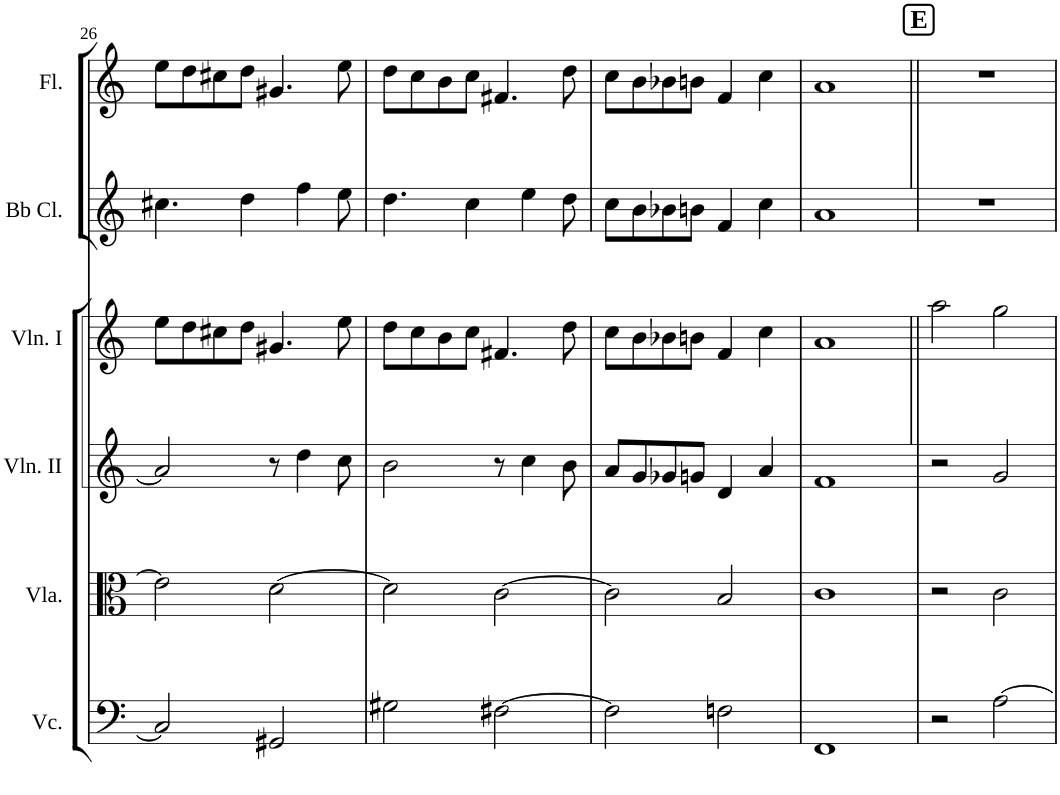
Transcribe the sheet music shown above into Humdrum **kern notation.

**kern	**kern	**kern	**kern	**kern	**kern
*part6	*part5	*part4	*part3	*part2	*part1
*staff6	*staff5	*staff4	*staff3	*staff2	*staff1
*I"Cello	*I"Viola	*I"Violin II	*I"Violin I	*I"Clarinet in Bb	*I"Flute
*	*I'Vla.	*I'Vln. II	*I'Vln. I	*	*I'Fl.
!!LO:PB:g=z
*clefF4	*clefC3	*clefG2	*clefG2	*clefG2	*clefG2
*	*	*	*	*ITrd1c2	*
*k[]	*k[]	*k[]	*k[]	*k[]	*k[]
*M4/4	*M4/4	*M4/4	*M4/4	*M4/4	*M4/4
=26	=26	=26	=26	=26	=26
2C#/]	2e\]	2a/]	8ee\L	4.cc#X\	8ee\L
.	.	.	8dd\	.	8dd\
.	.	.	8cc#X\	.	8cc#X\
.	.	.	8dd\J	4dd\	8dd\J
2GG#X/	[2d\	8r	4.g#X/	.	4.g#X/
.	.	4dd\	.	4ff\	.
.	.	8cc\	8ee\	8ee\	8ee\
=27	=27	=27	=27	=27	=27
2G#X\	2d\]	2b\	8dd\L	4.dd\	8dd\L
.	.	.	8cc\	.	8cc\
.	.	.	8b\	.	8b\
.	.	.	8cc\J	4cc\	8cc\J
[2F#X\	[2c\	8r	4.f#X/	.	4.f#X/
.	.	4cc\	.	4ee\	.
.	.	8b\	8dd\	8dd\	8dd\
=28	=28	=28	=28	=28	=28
2F#\]	2c\]	8a/L	8cc\L	8cc\L	8cc\L
.	.	8g/	8b\	8b\	8b\
.	.	8g-X/	8b-X\	8b-X\	8b-X\
.	.	8gn/J	8bn\J	8bn\J	8bn\J
2Fn\	2B/	4d/	4f/	4f/	4f/
.	.	4a/	4cc\	4cc\	4cc\
=29	=29	=29	=29	=29	=29
1FF	1c	1f	1a	1a	1a
!!LO:REH:place=s1:a:B:cj:fs=12:t=E
=30||	=30||	=30||	=30||	=30||	=30||
2r	2r	2r	2aa\	1r	1r
[2A\	2c\	2g/	2gg\	.	.
=	=	=	=	=	=
*-	*-	*-	*-	*-	*-
